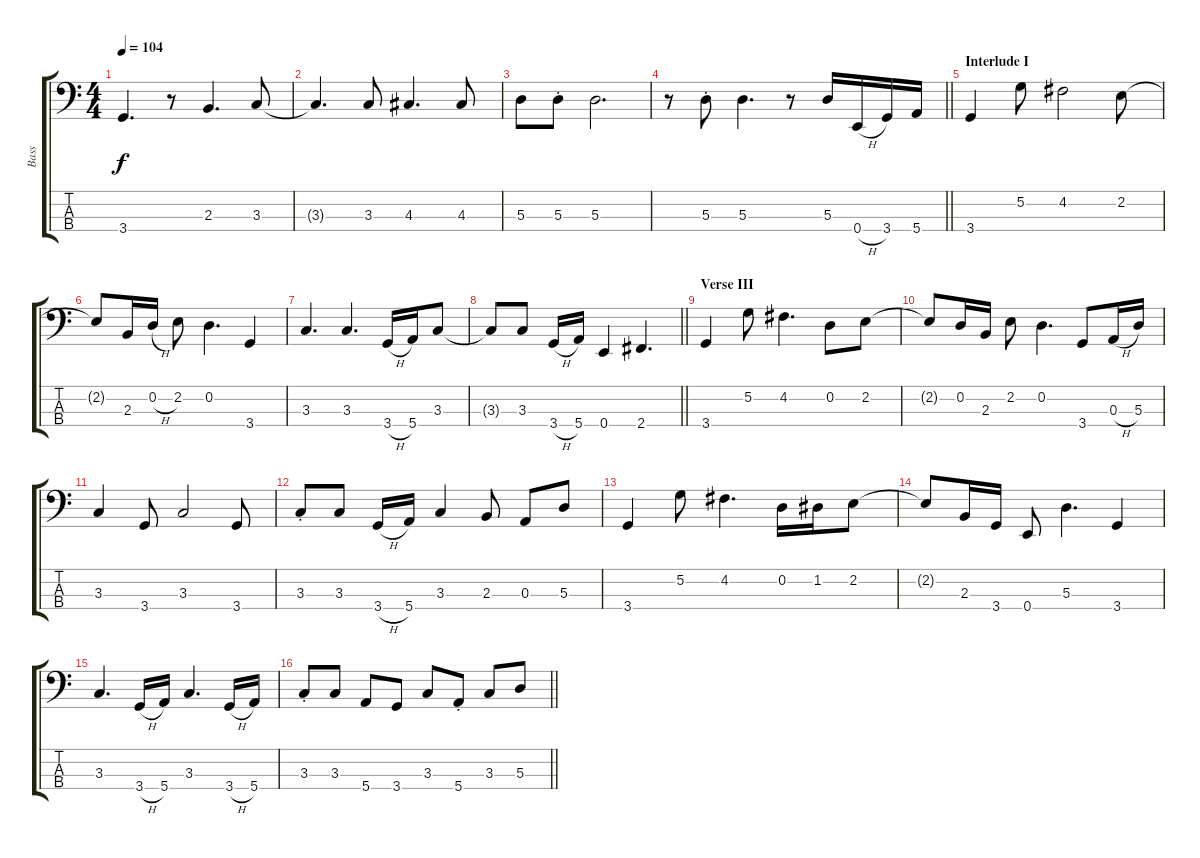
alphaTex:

\track ("Bass" "Bass") {instrument electricbassfinger}
\staff {score tabs}
\tuning (G2 D2 A1 E1) {hide}
\ts (4 4)
\tempo 104
\clef f4
\ks c
3.4.4{d dy f} r.8 2.3.4{d} 3.3.8 |
3.3{t}.4{d} 3.3.8 4.3.4{d} 4.3.8 |
5.3.8 5.3{st}.8 5.3.2{d} |
\barLineRight lightlight
r.8 5.3{st}.8 5.3.4{d} r.8 5.3.16 0.4{h}.16 3.4.16 5.4.16 |
\section ("" "Interlude I")
3.4.4 5.2.8 4.2.2 2.2.8 |
2.2{t}.8 2.3.16 0.2{h}.16 2.2.8 0.2.4{d} 3.4.4 |
3.3.4{d} 3.3.4{d} 3.4{h}.16 5.4.16 3.3.8 |
\barLineRight lightlight
3.3{t}.8 3.3.8 3.4{h}.16 5.4.16 0.4.4 2.4.4{d} |
\section ("" "Verse III")
3.4.4 5.2.8 4.2.4{d} 0.2.8 2.2.8 |
2.2{t}.8 0.2.16 2.3.16 2.2.8 0.2.4{d} 3.4.8 0.3{h}.16 5.3.16 |
3.3.4 3.4.8 3.3.2 3.4.8 |
3.3{st}.8 3.3.8 3.4{h}.16 5.4.16 3.3.4 2.3.8 0.3.8 5.3.8 |
3.4.4 5.2.8 4.2.4{d} 0.2.16 1.2.16 2.2.8 |
2.2{t}.8 2.3.16 3.4.16 0.4.8 5.3.4{d} 3.4.4 |
3.3.4{d} 3.4{h}.16 5.4.16 3.3.4{d} 3.4{h}.16 5.4.16 |
\barLineRight lightlight
3.3{st}.8 3.3.8 5.4.8 3.4.8 3.3.8 5.4{st}.8 3.3.8 5.3.8
